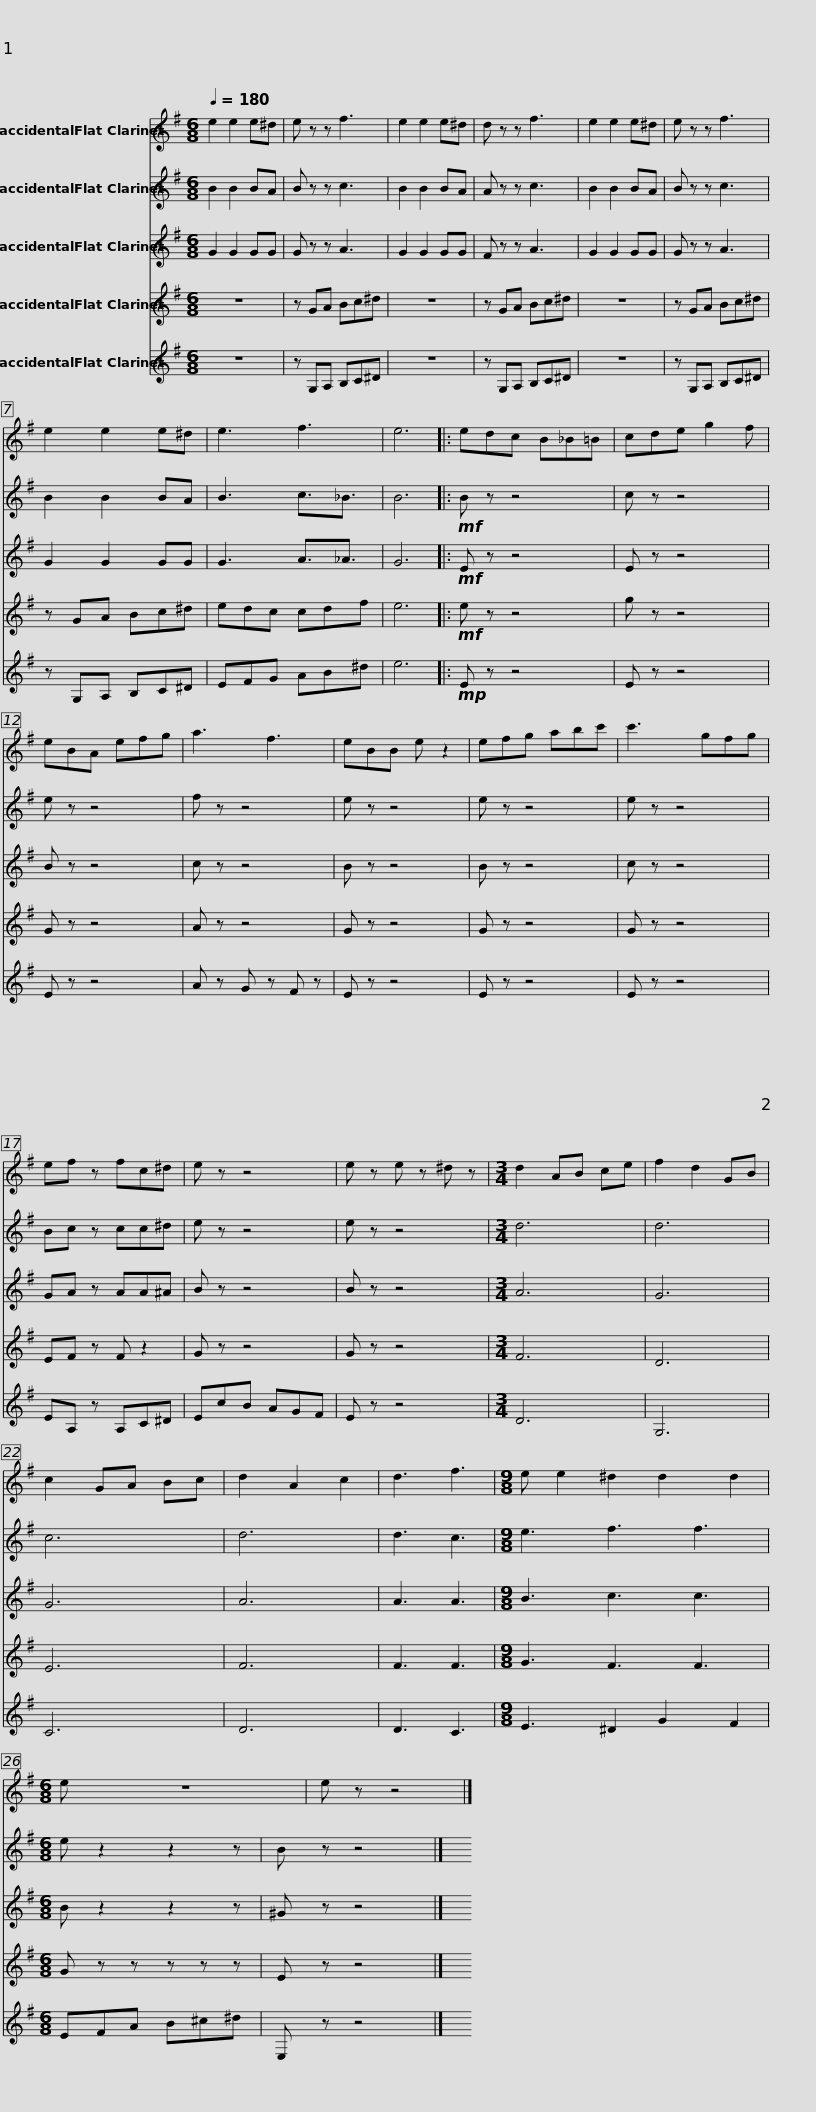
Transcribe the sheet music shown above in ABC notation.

X:1
%%score 1 2 3 4 5
L:1/8
Q:1/4=180
M:6/8
I:linebreak $
K:none
V:1 treble transpose=-2
V:2 treble transpose=-2
V:3 treble transpose=-2
V:4 treble transpose=-2
V:5 treble transpose=-2
V:1
[K:G] e2 e2 e^d | e z z f3 | e2 e2 e^d | d z z f3 | e2 e2 e^d |$ %5
 e z z f3 | e2 e2 e^d | e3 f3 | e6 |: edc B_B=B | %10
 cde g2 f |$ eBA efg | a3 f3 | eBB e z2 | efg abc' | %15
 c'3 gfg | ef z fc^d |$ e z z4 | e z e z ^d z |[M:3/4] d2 AB ce | %20
 f2 d2 GB | c2 GA Bc | d2 A2 c2 | d3 f3 |$[M:9/8] e e2 ^d2 d2 d2 | %25
[M:6/8] e z6 | e z z4 |] %27
V:2
[K:G] B2 B2 BA | B z z c3 | B2 B2 BA | A z z c3 | B2 B2 BA |$ %5
 B z z c3 | B2 B2 BA | B3 c3/2_B3/2 | B6 |:!mf! B z z4 | %10
 c z z4 |$ e z z4 | f z z4 | e z z4 | e z z4 | %15
 e z z4 | Bc z cc^d |$ e z z4 | e z z4 |[M:3/4] d6 | %20
 d6 | c6 | d6 | d3 c3 |$[M:9/8] e3 f3 f3 | %25
[M:6/8] e z2 z2 z | B z z4 |] %27
V:3
[K:G] G2 G2 GG | G z z A3 | G2 G2 GG | F z z A3 | G2 G2 GG |$ %5
 G z z A3 | G2 G2 GG | G3 A3/2_A3/2 | G6 |:!mf! E z z4 | %10
 E z z4 |$ B z z4 | c z z4 | B z z4 | B z z4 | %15
 c z z4 | GA z AA^A |$ B z z4 | B z z4 |[M:3/4] A6 | %20
 G6 | G6 | A6 | A3 A3 |$[M:9/8] B3 c3 c3 | %25
[M:6/8] B z2 z2 z | ^G z z4 |] %27
V:4
[K:G] z6 | z GA Bc^d | z6 | z GA Bc^d | z6 |$ %5
 z GA Bc^d | z GA Bc^d | edc cdf | e6 |:!mf! e z z4 | %10
 g z z4 |$ G z z4 | A z z4 | G z z4 | G z z4 | %15
 G z z4 | EF z F z2 |$ G z z4 | G z z4 |[M:3/4] F6 | %20
 D6 | E6 | F6 | F3 F3 |$[M:9/8] G3 F3 F3 | %25
[M:6/8] G z z z z z | E z z4 |] %27
V:5
[K:G] z6 | z G,A, B,C^D | z6 | z G,A, B,C^D | z6 |$ %5
 z G,A, B,C^D | z G,A, B,C^D | EFG AB^d | e6 |:!mp! E z z4 | %10
 E z z4 |$ E z z4 | A z G z F z | E z z4 | E z z4 | %15
 E z z4 | EA, z A,C^D |$ EcB AGF | E z z4 |[M:3/4] D6 | %20
 G,6 | C6 | D6 | D3 C3 |$[M:9/8] E3 ^D2 G2 F2 | %25
[M:6/8] EFA B^c^d | E, z z4 |] %27
